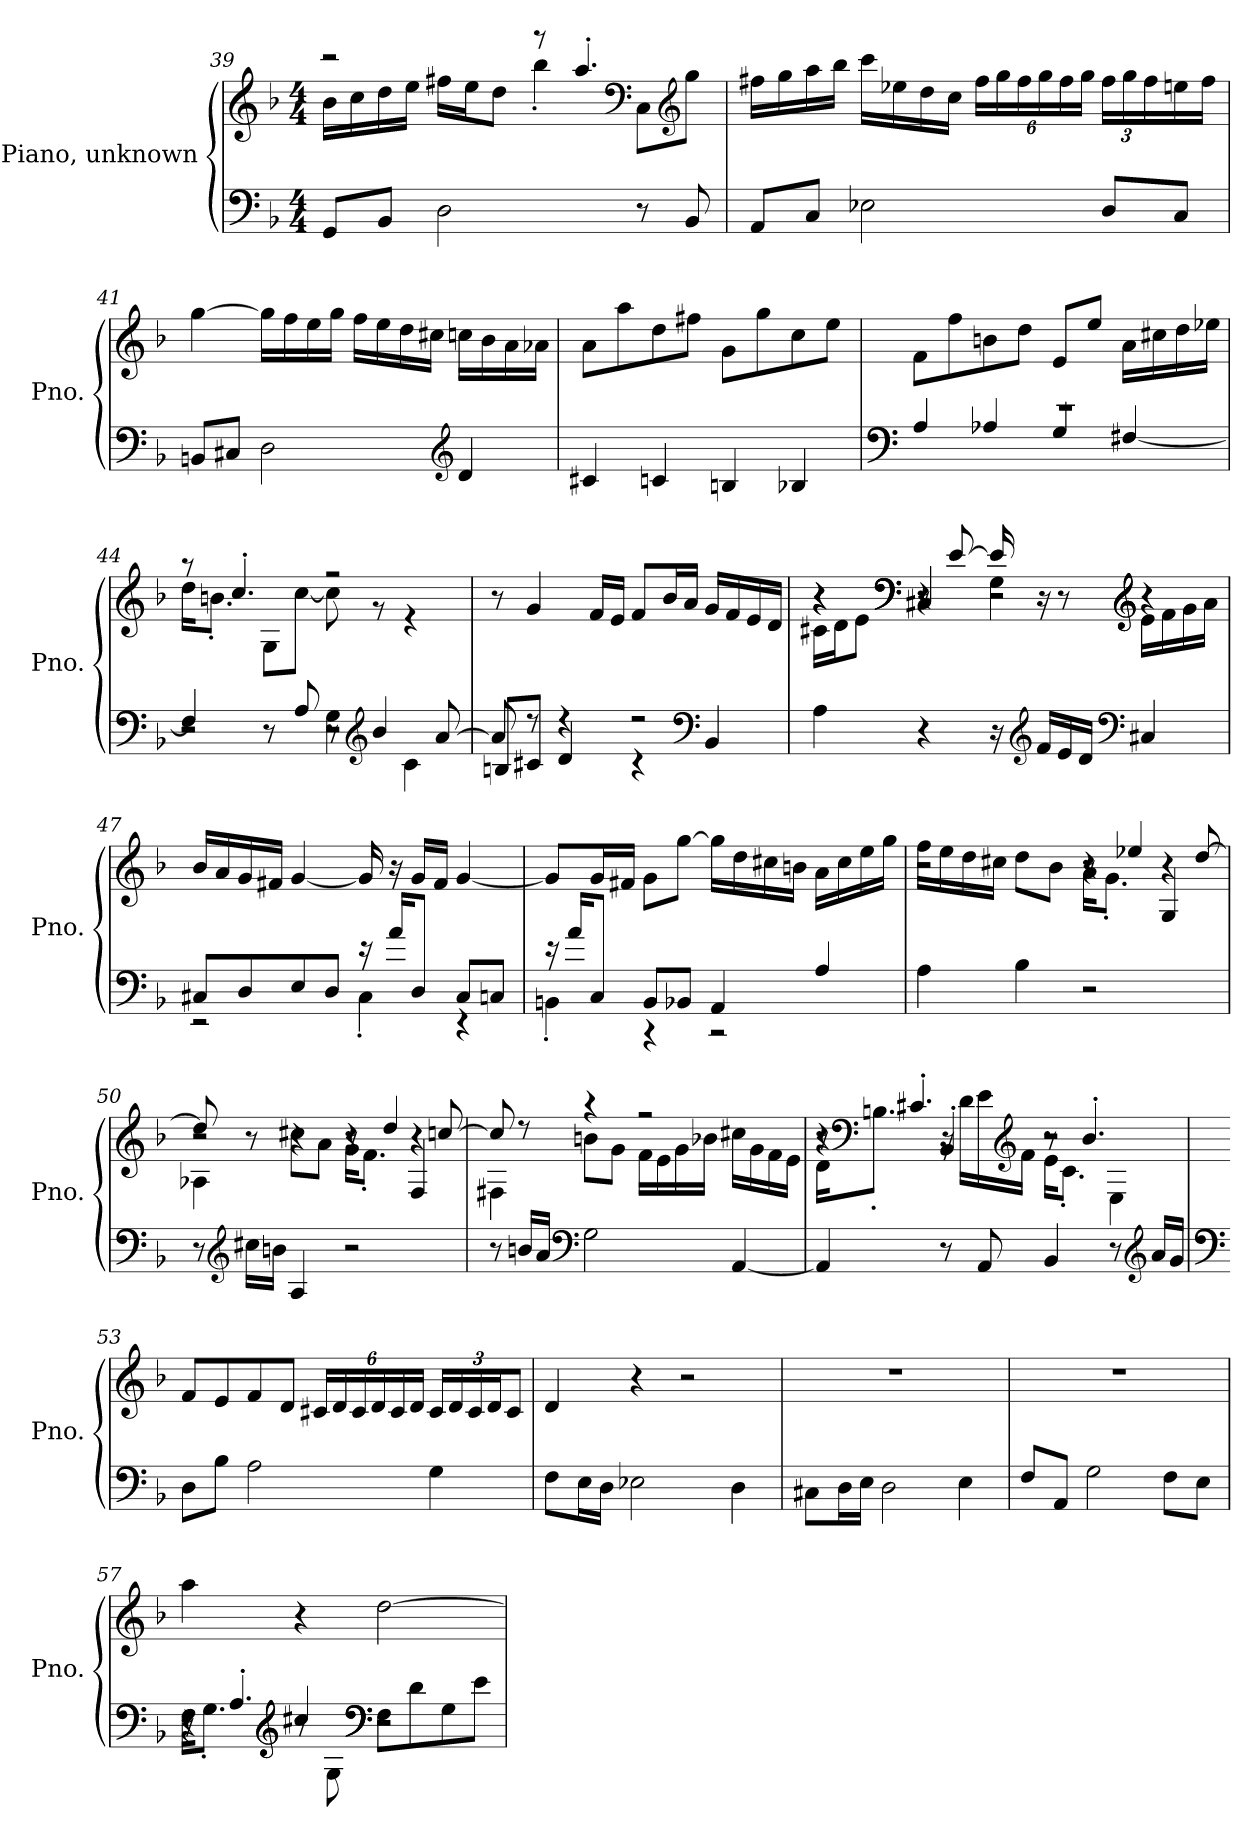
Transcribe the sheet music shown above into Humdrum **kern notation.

**kern	**kern
*part1	*part1
*staff2	*staff1
*I"Piano, unknown	*
*I'Pno.	*
!!LO:LB:g=z
*clefF4	*clefG2
*k[b-]	*k[b-]
*M4/4	*M4/4
=39	=39
*	*^
8GG/L	2r	16b-\LL
.	.	16cc\
8BB-/J	.	16dd\
.	.	16ee\JJ
2D\	.	16ff#X\LL
.	.	16ee\J
.	.	8dd\J
.	8r	4bb-'\
.	4.aa'/	.
*	*clefF4	*
8r	.	8C\L
*	*clefG2	*
8BB-/	.	8gg\J
*	*v	*v
=40	=40
8AA/L	16ff#X\LL
.	16gg\
8C/J	16aa\
.	16bb-\JJ
2E-X\	16ccc\LL
.	16ee-X\
.	16dd\
.	16cc\JJ
*	*Xbrackettup
.	24ff#\LL
.	24gg\
.	24ff#\
.	24gg\
.	24ff#\
.	24gg\JJ
8D/L	24ff#\LL
.	24gg\
.	24ff#\
8C/J	16een\
.	16ff#\JJ
!!LO:LB:g=z
=41	=41
8BBn/L	[4gg\
8C#X/J	.
2D\	16gg\LL]
.	16ff\
.	16ee\
.	16gg\JJ
.	16ff\LL
.	16ee\
.	16dd\
.	16cc#X\JJ
*clefG2	*
4d/	16ccn\LL
.	16b-\
.	16a\
.	16a-X\JJ
=42	=42
4c#X/	8a\L
.	8aa\
4cn/	8dd\
.	8ff#X\J
4Bn/	8g\L
.	8gg\
4B-X/	8cc\
.	8ee\J
=43	=43
*clefF4	*
*^	*
1r	4A/	8f\L
.	.	8ff\
.	4A-X/	8bn\
.	.	8dd\J
.	4G/	8e/L
.	.	8ee/J
.	[4F#X/	16a\LL
.	.	16cc#X\
.	.	16dd\
.	.	16ee-X\JJ
!!LO:LB:g=z
=44	=44	=44
*	*^	*^
2r	2r	4F#/]	8r	16dd\KL
.	.	.	.	8.bn'\J
.	.	.	4.cc'/	.
.	.	8r	.	8G\L
.	.	8A/	.	[8cc\J
8r	4G\	2r	2r	8cc\]
*clefG2	*	*	*	*
4b-/	.	.	.	8r
.	4c\	.	.	4r
[8a/	.	.	.	.
*	*v	*v	*	*
*	*	*v	*v
=45	=45	=45
8a/]	8Bn/L	8r
8r	8c#X/J	4g/
4r	4d/	.
.	.	16f/LL
.	.	16e/JJ
2r	4r	8f/L
.	.	16b-/L
.	.	16a/JJ
*clefF4	*	*
.	4BB-/	16g/LL
.	.	16f/
.	.	16e/
.	.	16d/JJ
*v	*v	*
!!LO:PB:g=z
=46	=46
*	*^
*	*	*^
4A\	4r	16c#X\LL	4r
.	.	16d\J	.
.	.	8e\J	.
*	*clefF4	*	*
4r	8r	4r	4C#X/
.	[8e/	.	.
16r	16e/]	4G\	2r
*clefG2	*	*	*
16f/LL	16r	.	.
16e/	8r	.	.
16d/JJ	.	.	.
*clefF4	*clefG2	*	*
4C#X/	4r	16e\LL	.
.	.	16f\	.
.	.	16g\	.
.	.	16a\JJ	.
*	*v	*v	*v
=47	=47
*^	*
8C#X/L	2r	16b-/LL
.	.	16a/
8D/	.	16g/
.	.	16f#X/JJ
8E/	.	[4g/
8D/J	.	.
16r	4C#'\	16g/]
16a/KL	.	16r
8D/J	.	16g/LL
.	.	16f#/JJ
8C#/L	4r	[4g/
8Cn/J	.	.
!!LO:LB:g=z
=48	=48	=48
16r	4BBn'\	8g/L]
16a/KL	.	.
8C/J	.	16g/L
.	.	16f#X/JJ
8BB/L	4r	8g\L
8BB-X/J	.	[8gg\J
4AA/	2r	16gg\LL]
.	.	16dd\
.	.	16cc#X\
.	.	16bn\JJ
4A/	.	16a\LL
.	.	16cc#\
.	.	16ee\
.	.	16gg\JJ
*v	*v	*
=49	=49
*	*^
*	*	*^
4A\	2r	16ff\LL	2r
.	.	16ee\	.
.	.	16dd\	.
.	.	16cc#X\JJ	.
4B-\	.	8dd\L	.
.	.	8b-\J	.
2r	8r	16a\KL	4r
.	.	8.g'\J	.
.	4ee-X/	.	.
.	.	4r	4G/
.	[8dd/	.	.
!!LO:LB:g=z	!!	!!
=50	=50	=50	=50
8r	8dd/]	4A-X\	2r
*clefG2	*	*	*
16cc#X\LL	8r	.	.
16bn\JJ	.	.	.
4A/	4r	8cc#X\L	.
.	.	8a\J	.
2r	8r	16g\KL	4r
.	.	8.f'\J	.
.	4dd/	.	.
.	.	4r	4F/
.	[8ccn/	.	.
*	*	*v	*v
=51	=51	=51
8r	8cc/]	4F#X\
16bn/LL	8r	.
16a/JJ	.	.
*clefF4	*	*
2G\	4r	8bn\L
.	.	8g\J
.	2r	16f\LL
.	.	16e\
.	.	16g\
.	.	16b-X\JJ
[4AA/	.	16cc#X\LL
.	.	16g\
.	.	16f\
.	.	16e\JJ
!!LO:LB:g=z
=52	=52	=52
*	*	*^
4AA/]	8r	16d\KL	4r
*	*clefF4	*	*
.	.	8.Bn'\J	.
.	4.c#X'/	.	.
8r	.	16r	4BB-'/
.	.	16d\LL	.
8AA/	.	16e\	.
*	*clefG2	*	*
.	.	16f\JJ	.
4BB-/	8r	16e\KL	2r
.	.	8.c#'\J	.
.	4.b-'/	.	.
8r	.	4E\	.
*clefG2	*	*	*
16a/LL	.	.	.
16g/JJ	.	.	.
*	*v	*v	*v
=53	=53
*clefF4	*
8D\L	8f/L
8B-\J	8e/
2A\	8f/
.	8d/J
.	24c#X/LL
.	24d/
.	24c#/
.	24d/
.	24c#/
.	24d/JJ
4G\	24c#/LL
.	24d/
.	24c#/
.	24d/J
.	12c#/J
=54	=54
8F\L	4d/
16E\L	.
16D\JJ	.
2E-X\	4r
.	2r
4D\	.
!!LO:LB:g=z
=55	=55
8C#X\L	1r
16D\L	.
16E\JJ	.
2D\	.
4E\	.
=56	=56
8F/L	1r
8AA/J	.
2G\	.
8F\L	.
8E\J	.
=57	=57
*^	*
*	*^	*
4r	16F\KL	8r	4aa\
.	8.G'\J	.	.
.	.	4.A'/	.
*clefG2	*	*	*
4cc#X/	8r	.	4r
.	8G\	.	.
*clefF4	*	*	*
2r	8F\L	2r	[2dd\
.	8d\	.	.
.	8G\	.	.
.	8e\J	.	.
*v	*v	*v	*
=	=
*-	*-
